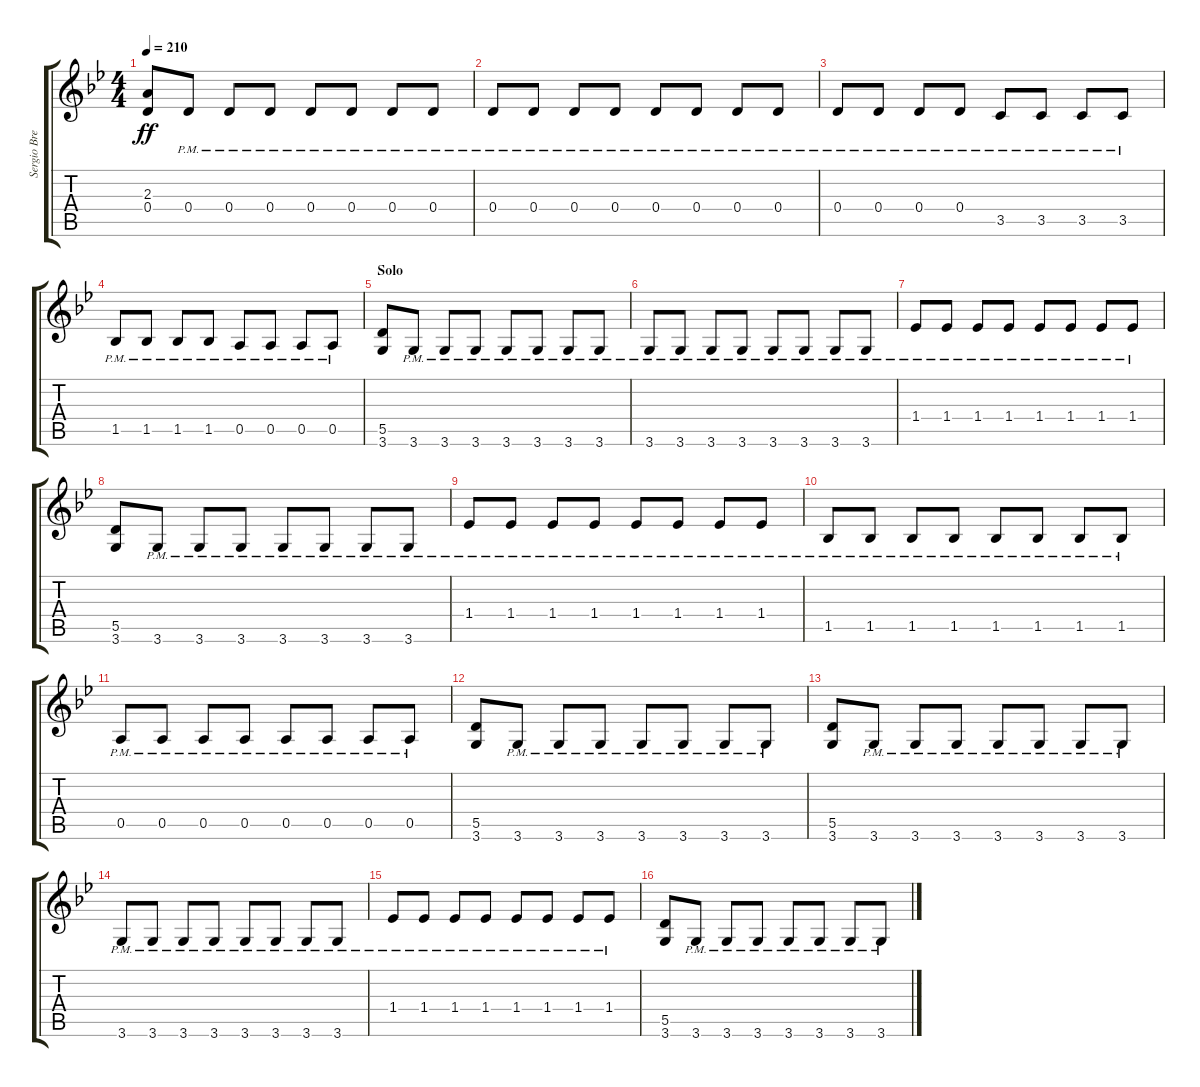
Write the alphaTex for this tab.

\track ("Sergio Bredichevsky" "Sergio Bre") {instrument overdrivenguitar}
\staff {score tabs}
\tuning (E4 B3 G3 D3 A2 E2) {hide}
\ts (4 4)
\tempo 210
\clef g2
\ks gminor
(2.3 0.4).8{dy ff} 0.4{pm}.8 0.4{pm}.8 0.4{pm}.8 0.4{pm}.8 0.4{pm}.8 0.4{pm}.8 0.4{pm}.8 |
0.4{pm}.8 0.4{pm}.8 0.4{pm}.8 0.4{pm}.8 0.4{pm}.8 0.4{pm}.8 0.4{pm}.8 0.4{pm}.8 |
0.4{pm}.8 0.4{pm}.8 0.4{pm}.8 0.4{pm}.8 3.5{pm}.8 3.5{pm}.8 3.5{pm}.8 3.5{pm}.8 |
1.5{pm}.8 1.5{pm}.8 1.5{pm}.8 1.5{pm}.8 0.5{pm}.8 0.5{pm}.8 0.5{pm}.8 0.5{pm}.8 |
\section ("" "Solo")
(5.5 3.6).8 3.6{pm}.8 3.6{pm}.8 3.6{pm}.8 3.6{pm}.8 3.6{pm}.8 3.6{pm}.8 3.6{pm}.8 |
3.6{pm}.8 3.6{pm}.8 3.6{pm}.8 3.6{pm}.8 3.6{pm}.8 3.6{pm}.8 3.6{pm}.8 3.6{pm}.8 |
1.4{pm}.8 1.4{pm}.8 1.4{pm}.8 1.4{pm}.8 1.4{pm}.8 1.4{pm}.8 1.4{pm}.8 1.4{pm}.8 |
(5.5 3.6).8 3.6{pm}.8 3.6{pm}.8 3.6{pm}.8 3.6{pm}.8 3.6{pm}.8 3.6{pm}.8 3.6{pm}.8 |
1.4{pm}.8 1.4{pm}.8 1.4{pm}.8 1.4{pm}.8 1.4{pm}.8 1.4{pm}.8 1.4{pm}.8 1.4{pm}.8 |
1.5{pm}.8 1.5{pm}.8 1.5{pm}.8 1.5{pm}.8 1.5{pm}.8 1.5{pm}.8 1.5{pm}.8 1.5{pm}.8 |
0.5{pm}.8 0.5{pm}.8 0.5{pm}.8 0.5{pm}.8 0.5{pm}.8 0.5{pm}.8 0.5{pm}.8 0.5{pm}.8 |
(5.5 3.6).8 3.6{pm}.8 3.6{pm}.8 3.6{pm}.8 3.6{pm}.8 3.6{pm}.8 3.6{pm}.8 3.6{pm}.8 |
(5.5 3.6).8 3.6{pm}.8 3.6{pm}.8 3.6{pm}.8 3.6{pm}.8 3.6{pm}.8 3.6{pm}.8 3.6{pm}.8 |
3.6{pm}.8 3.6{pm}.8 3.6{pm}.8 3.6{pm}.8 3.6{pm}.8 3.6{pm}.8 3.6{pm}.8 3.6{pm}.8 |
1.4{pm}.8 1.4{pm}.8 1.4{pm}.8 1.4{pm}.8 1.4{pm}.8 1.4{pm}.8 1.4{pm}.8 1.4{pm}.8 |
(5.5 3.6).8 3.6{pm}.8 3.6{pm}.8 3.6{pm}.8 3.6{pm}.8 3.6{pm}.8 3.6{pm}.8 3.6{pm}.8
